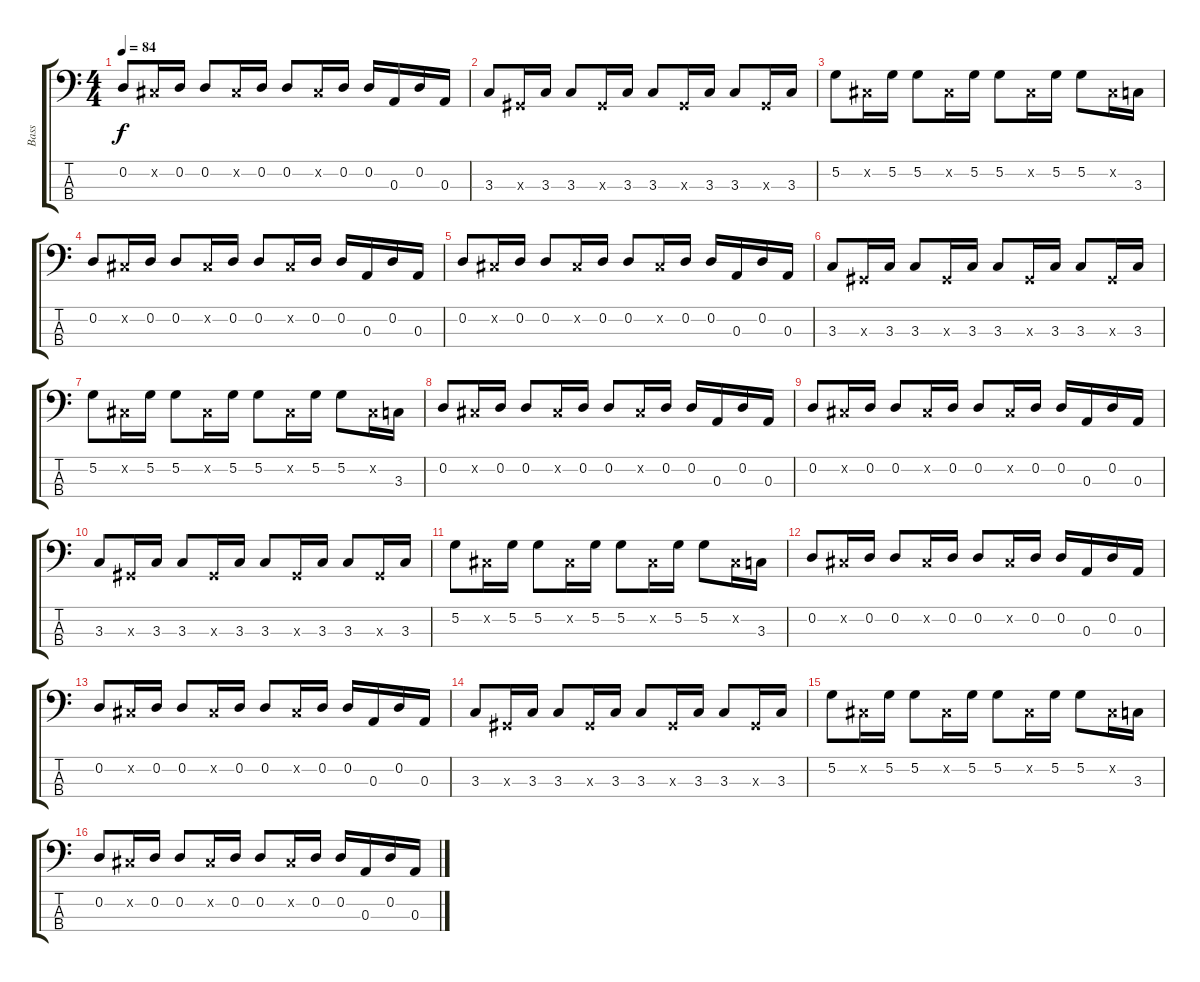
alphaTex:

\track ("Bass" "Bass") {instrument electricbassfinger}
\staff {score tabs}
\tuning (G2 D2 A1 E1) {hide}
\ts (4 4)
\tempo 84
\clef f4
\ks c
0.2.8{dy f} -1.2{x}.16 0.2.16 0.2.8 -1.2{x}.16 0.2.16 0.2.8 -1.2{x}.16 0.2.16 0.2.16 0.3.16 0.2.16 0.3.16 |
3.3.8 -1.3{x}.16 3.3.16 3.3.8 -1.3{x}.16 3.3.16 3.3.8 -1.3{x}.16 3.3.16 3.3.8 -1.3{x}.16 3.3.16 |
5.2.8 -1.2{x}.16 5.2.16 5.2.8 -1.2{x}.16 5.2.16 5.2.8 -1.2{x}.16 5.2.16 5.2.8 -1.2{x}.16 3.3.16 |
0.2.8 -1.2{x}.16 0.2.16 0.2.8 -1.2{x}.16 0.2.16 0.2.8 -1.2{x}.16 0.2.16 0.2.16 0.3.16 0.2.16 0.3.16 |
0.2.8 -1.2{x}.16 0.2.16 0.2.8 -1.2{x}.16 0.2.16 0.2.8 -1.2{x}.16 0.2.16 0.2.16 0.3.16 0.2.16 0.3.16 |
3.3.8 -1.3{x}.16 3.3.16 3.3.8 -1.3{x}.16 3.3.16 3.3.8 -1.3{x}.16 3.3.16 3.3.8 -1.3{x}.16 3.3.16 |
5.2.8 -1.2{x}.16 5.2.16 5.2.8 -1.2{x}.16 5.2.16 5.2.8 -1.2{x}.16 5.2.16 5.2.8 -1.2{x}.16 3.3.16 |
0.2.8 -1.2{x}.16 0.2.16 0.2.8 -1.2{x}.16 0.2.16 0.2.8 -1.2{x}.16 0.2.16 0.2.16 0.3.16 0.2.16 0.3.16 |
0.2.8 -1.2{x}.16 0.2.16 0.2.8 -1.2{x}.16 0.2.16 0.2.8 -1.2{x}.16 0.2.16 0.2.16 0.3.16 0.2.16 0.3.16 |
3.3.8 -1.3{x}.16 3.3.16 3.3.8 -1.3{x}.16 3.3.16 3.3.8 -1.3{x}.16 3.3.16 3.3.8 -1.3{x}.16 3.3.16 |
5.2.8 -1.2{x}.16 5.2.16 5.2.8 -1.2{x}.16 5.2.16 5.2.8 -1.2{x}.16 5.2.16 5.2.8 -1.2{x}.16 3.3.16 |
0.2.8 -1.2{x}.16 0.2.16 0.2.8 -1.2{x}.16 0.2.16 0.2.8 -1.2{x}.16 0.2.16 0.2.16 0.3.16 0.2.16 0.3.16 |
0.2.8 -1.2{x}.16 0.2.16 0.2.8 -1.2{x}.16 0.2.16 0.2.8 -1.2{x}.16 0.2.16 0.2.16 0.3.16 0.2.16 0.3.16 |
3.3.8 -1.3{x}.16 3.3.16 3.3.8 -1.3{x}.16 3.3.16 3.3.8 -1.3{x}.16 3.3.16 3.3.8 -1.3{x}.16 3.3.16 |
5.2.8 -1.2{x}.16 5.2.16 5.2.8 -1.2{x}.16 5.2.16 5.2.8 -1.2{x}.16 5.2.16 5.2.8 -1.2{x}.16 3.3.16 |
0.2.8 -1.2{x}.16 0.2.16 0.2.8 -1.2{x}.16 0.2.16 0.2.8 -1.2{x}.16 0.2.16 0.2.16 0.3.16 0.2.16 0.3.16
